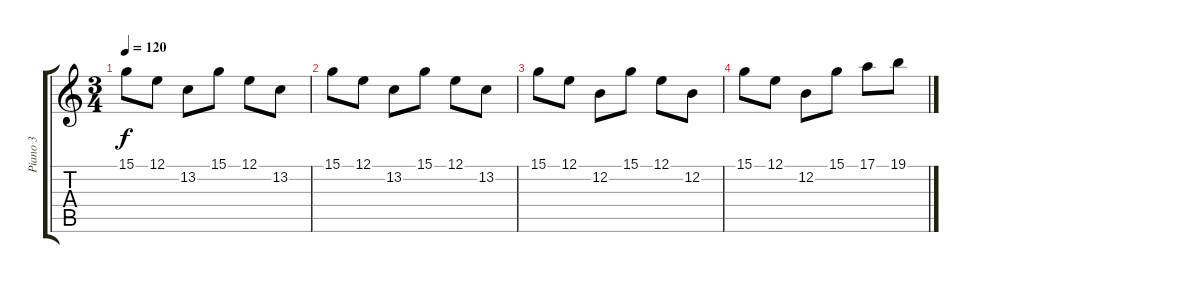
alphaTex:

\track ("Piano 3" "Piano 3") {instrument acousticgrandpiano}
\staff {score tabs}
\tuning (E4 B3 G3 D3 A2 E2) {hide}
\ts (3 4)
\tempo 120
\clef g2
\ks c
15.1.8{dy f} 12.1.8 13.2.8 15.1.8 12.1.8 13.2.8 |
15.1.8 12.1.8 13.2.8 15.1.8 12.1.8 13.2.8 |
15.1.8 12.1.8 12.2.8 15.1.8 12.1.8 12.2.8 |
15.1.8 12.1.8 12.2.8 15.1.8 17.1.8 19.1.8
